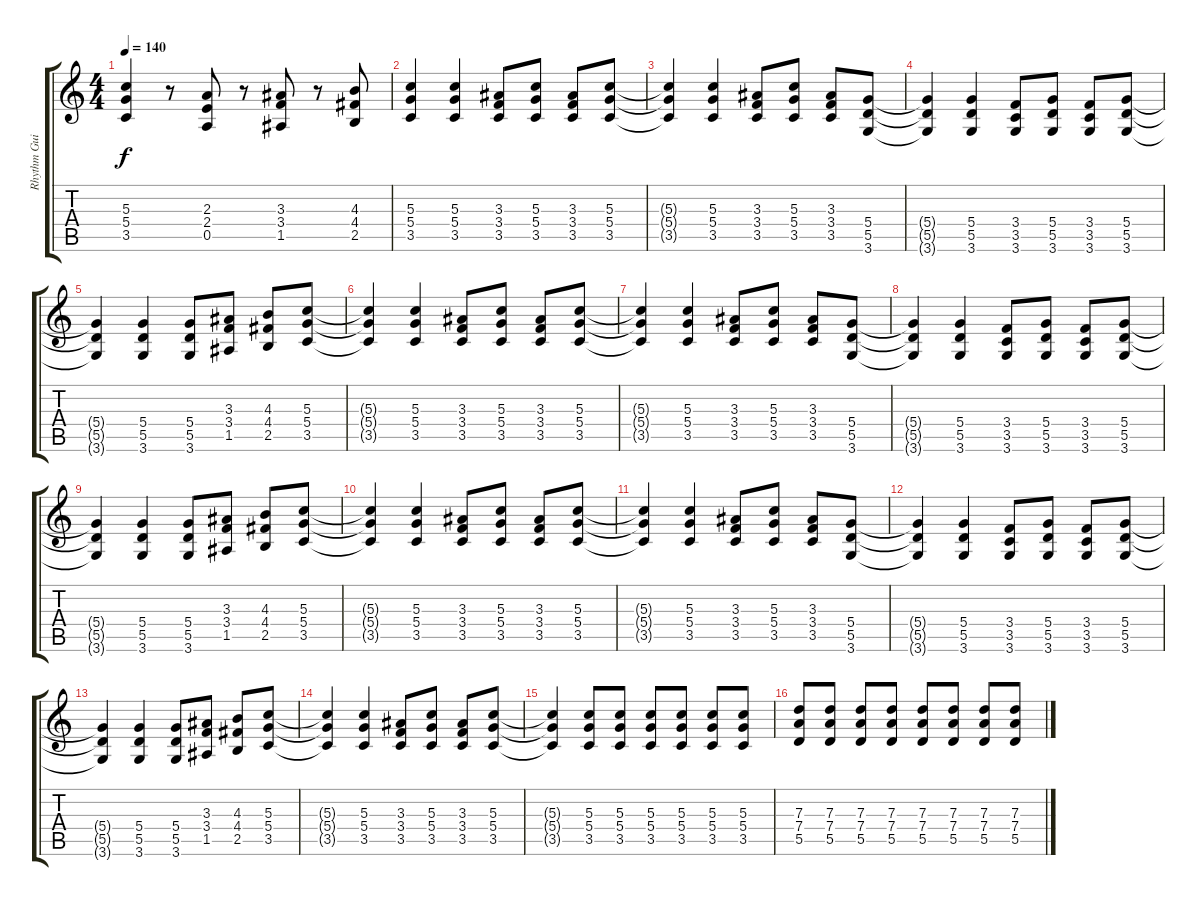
\track ("Rhythm Guitar: Izzy" "Rhythm Gui") {instrument overdrivenguitar}
\staff {score tabs}
\tuning (E4 B3 G3 D3 A2 E2) {hide}
\ts (4 4)
\tempo 140
\clef g2
\ks c
(5.3 5.4 3.5).4{dy f} r.8 (2.3 2.4 0.5).8 r.8 (3.3 3.4 1.5).8 r.8 (4.3 4.4 2.5).8 |
(5.3 5.4 3.5).4 (5.3 5.4 3.5).4 (3.3 3.4 3.5).8 (5.3 5.4 3.5).8 (3.3 3.4 3.5).8 (5.3 5.4 3.5).8 |
(5.3{t} 5.4{t} 3.5{t}).4 (5.3 5.4 3.5).4 (3.3 3.4 3.5).8 (5.3 5.4 3.5).8 (3.3 3.4 3.5).8 (5.4 5.5 3.6).8 |
(5.4{t} 5.5{t} 3.6{t}).4 (5.4 5.5 3.6).4 (3.4 3.5 3.6).8 (5.4 5.5 3.6).8 (3.4 3.5 3.6).8 (5.4 5.5 3.6).8 |
(5.4{t} 5.5{t} 3.6{t}).4 (5.4 5.5 3.6).4 (5.4 5.5 3.6).8 (3.3 3.4 1.5).8 (4.3 4.4 2.5).8 (5.3 5.4 3.5).8 |
(5.3{t} 5.4{t} 3.5{t}).4 (5.3 5.4 3.5).4 (3.3 3.4 3.5).8 (5.3 5.4 3.5).8 (3.3 3.4 3.5).8 (5.3 5.4 3.5).8 |
(5.3{t} 5.4{t} 3.5{t}).4 (5.3 5.4 3.5).4 (3.3 3.4 3.5).8 (5.3 5.4 3.5).8 (3.3 3.4 3.5).8 (5.4 5.5 3.6).8 |
(5.4{t} 5.5{t} 3.6{t}).4 (5.4 5.5 3.6).4 (3.4 3.5 3.6).8 (5.4 5.5 3.6).8 (3.4 3.5 3.6).8 (5.4 5.5 3.6).8 |
(5.4{t} 5.5{t} 3.6{t}).4 (5.4 5.5 3.6).4 (5.4 5.5 3.6).8 (3.3 3.4 1.5).8 (4.3 4.4 2.5).8 (5.3 5.4 3.5).8 |
(5.3{t} 5.4{t} 3.5{t}).4 (5.3 5.4 3.5).4 (3.3 3.4 3.5).8 (5.3 5.4 3.5).8 (3.3 3.4 3.5).8 (5.3 5.4 3.5).8 |
(5.3{t} 5.4{t} 3.5{t}).4 (5.3 5.4 3.5).4 (3.3 3.4 3.5).8 (5.3 5.4 3.5).8 (3.3 3.4 3.5).8 (5.4 5.5 3.6).8 |
(5.4{t} 5.5{t} 3.6{t}).4 (5.4 5.5 3.6).4 (3.4 3.5 3.6).8 (5.4 5.5 3.6).8 (3.4 3.5 3.6).8 (5.4 5.5 3.6).8 |
(5.4{t} 5.5{t} 3.6{t}).4 (5.4 5.5 3.6).4 (5.4 5.5 3.6).8 (3.3 3.4 1.5).8 (4.3 4.4 2.5).8 (5.3 5.4 3.5).8 |
(5.3{t} 5.4{t} 3.5{t}).4 (5.3 5.4 3.5).4 (3.3 3.4 3.5).8 (5.3 5.4 3.5).8 (3.3 3.4 3.5).8 (5.3 5.4 3.5).8 |
(5.3{t} 5.4{t} 3.5{t}).4 (5.3 5.4 3.5).8 (5.3 5.4 3.5).8 (5.3 5.4 3.5).8 (5.3 5.4 3.5).8 (5.3 5.4 3.5).8 (5.3 5.4 3.5).8 |
(7.3 7.4 5.5).8 (7.3 7.4 5.5).8 (7.3 7.4 5.5).8 (7.3 7.4 5.5).8 (7.3 7.4 5.5).8 (7.3 7.4 5.5).8 (7.3 7.4 5.5).8 (7.3 7.4 5.5).8
